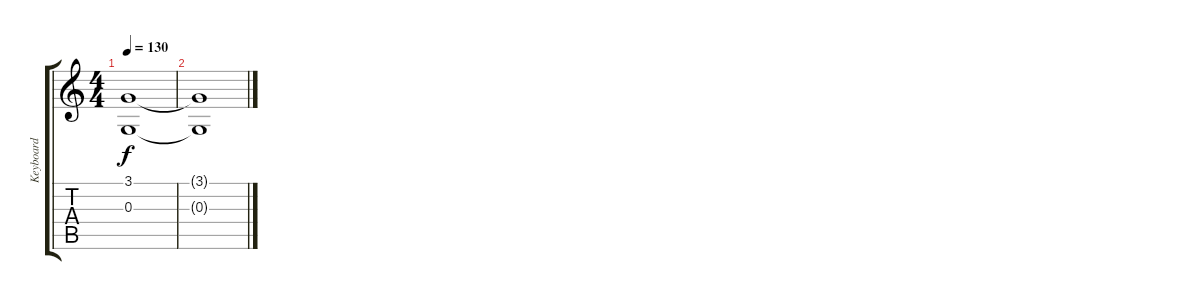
\track ("Keyboard" "Keyboard") {instrument acousticgrandpiano}
\staff {score tabs}
\tuning (E4 B3 G3 D3 A2 E2) {hide}
\ts (4 4)
\tempo 130
\clef g2
\ks c
(3.1{t} 0.3{t}).1{dy f} |
(3.1{t} 0.3{t}).1
